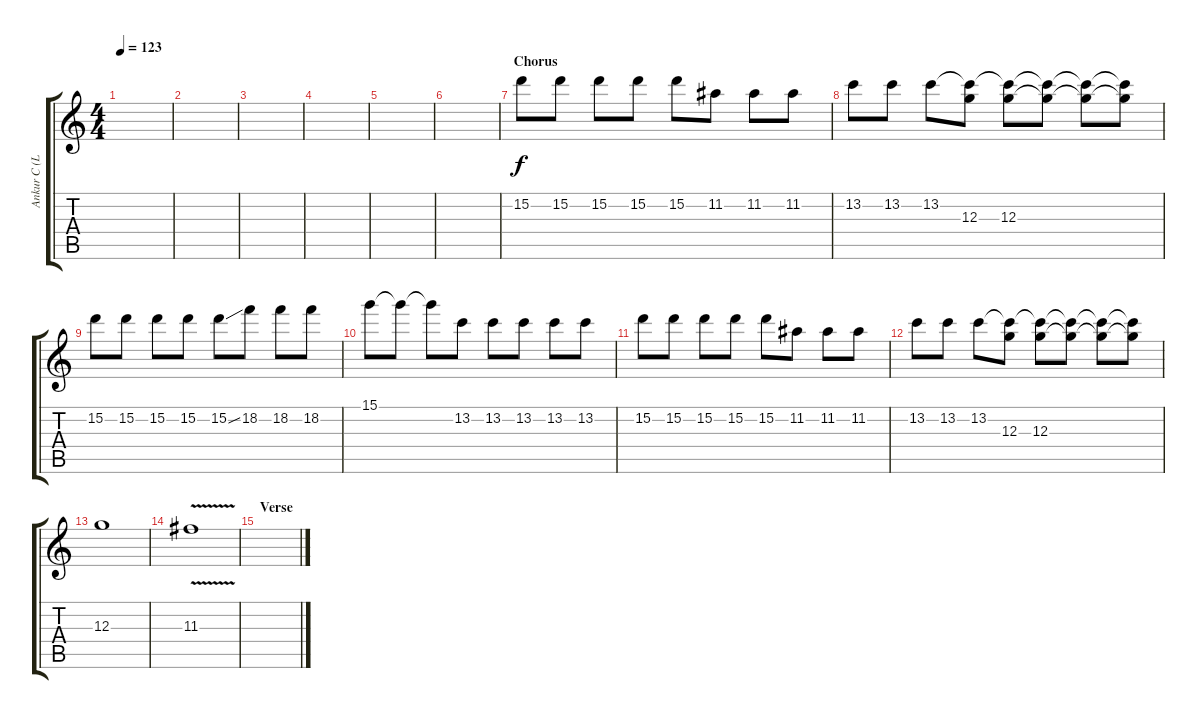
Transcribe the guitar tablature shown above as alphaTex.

\track ("Ankur C (L)" "Ankur C (L") {instrument distortionguitar}
\staff {score tabs}
\tuning (E4 B3 G3 D3 A2 D2) {hide}
\ts (4 4)
\tempo 123
\clef g2
\ks c
|
|
|
|
|
|
\section ("" "Chorus")
15.2.8 15.2.8 15.2.8 15.2.8 15.2.8 11.2.8 11.2.8 11.2.8 |
13.2.8 13.2.8 13.2.8 (13.2{t} 12.3).8 (13.2{t} 12.3).8 (13.2{t} 12.3{t}).8 (13.2{t} 12.3{t}).8 (13.2{t} 12.3{t}).8 |
15.2.8 15.2.8 15.2.8 15.2.8 15.2{ss}.8 18.2.8 18.2.8 18.2.8 |
15.1.8 15.1{t}.8 15.1{t}.8 13.2.8 13.2.8 13.2.8 13.2.8 13.2.8 |
15.2.8 15.2.8 15.2.8 15.2.8 15.2.8 11.2.8 11.2.8 11.2.8 |
13.2.8 13.2.8 13.2.8 (13.2{t} 12.3).8 (13.2{t} 12.3).8 (13.2{t} 12.3{t}).8 (13.2{t} 12.3{t}).8 (13.2{t} 12.3{t}).8 |
12.3.1 |
11.3{v}.1 |
\section ("" "Verse")
